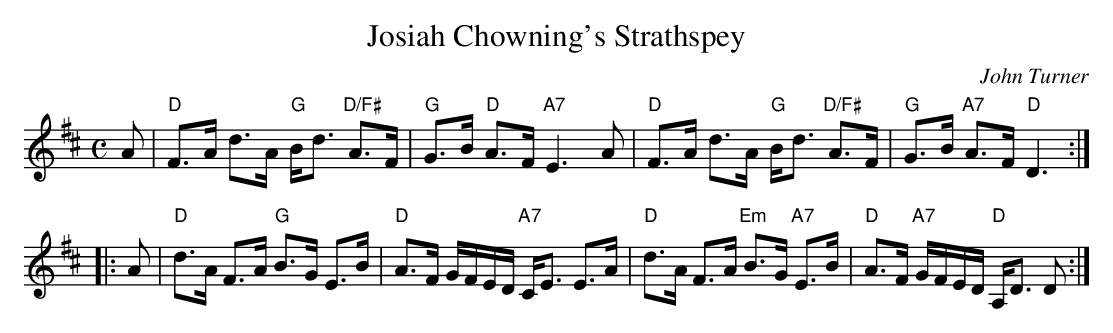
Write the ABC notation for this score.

X:1
T: Josiah Chowning's Strathspey
C: John Turner
M: C
L: 1/16
K: D
A2 \
| "D"F3A d3A "G"Bd3 "D/F#"A3F | "G"G3B "D"A3F  "A7"E6 A2 \
| "D"F3A d3A "G"Bd3 "D/F#"A3F | "G"G3B "A7"A3F "D"D6 :|
|: A2 \
| "D"d3A F3A "G"B3G E3B | "D"A3F GFED "A7"CE3 E3A \
| "D"d3A F3A "Em"B3G "A7"E3B | "D"A3F "A7"GFED "D"A,D3 D2 :|
